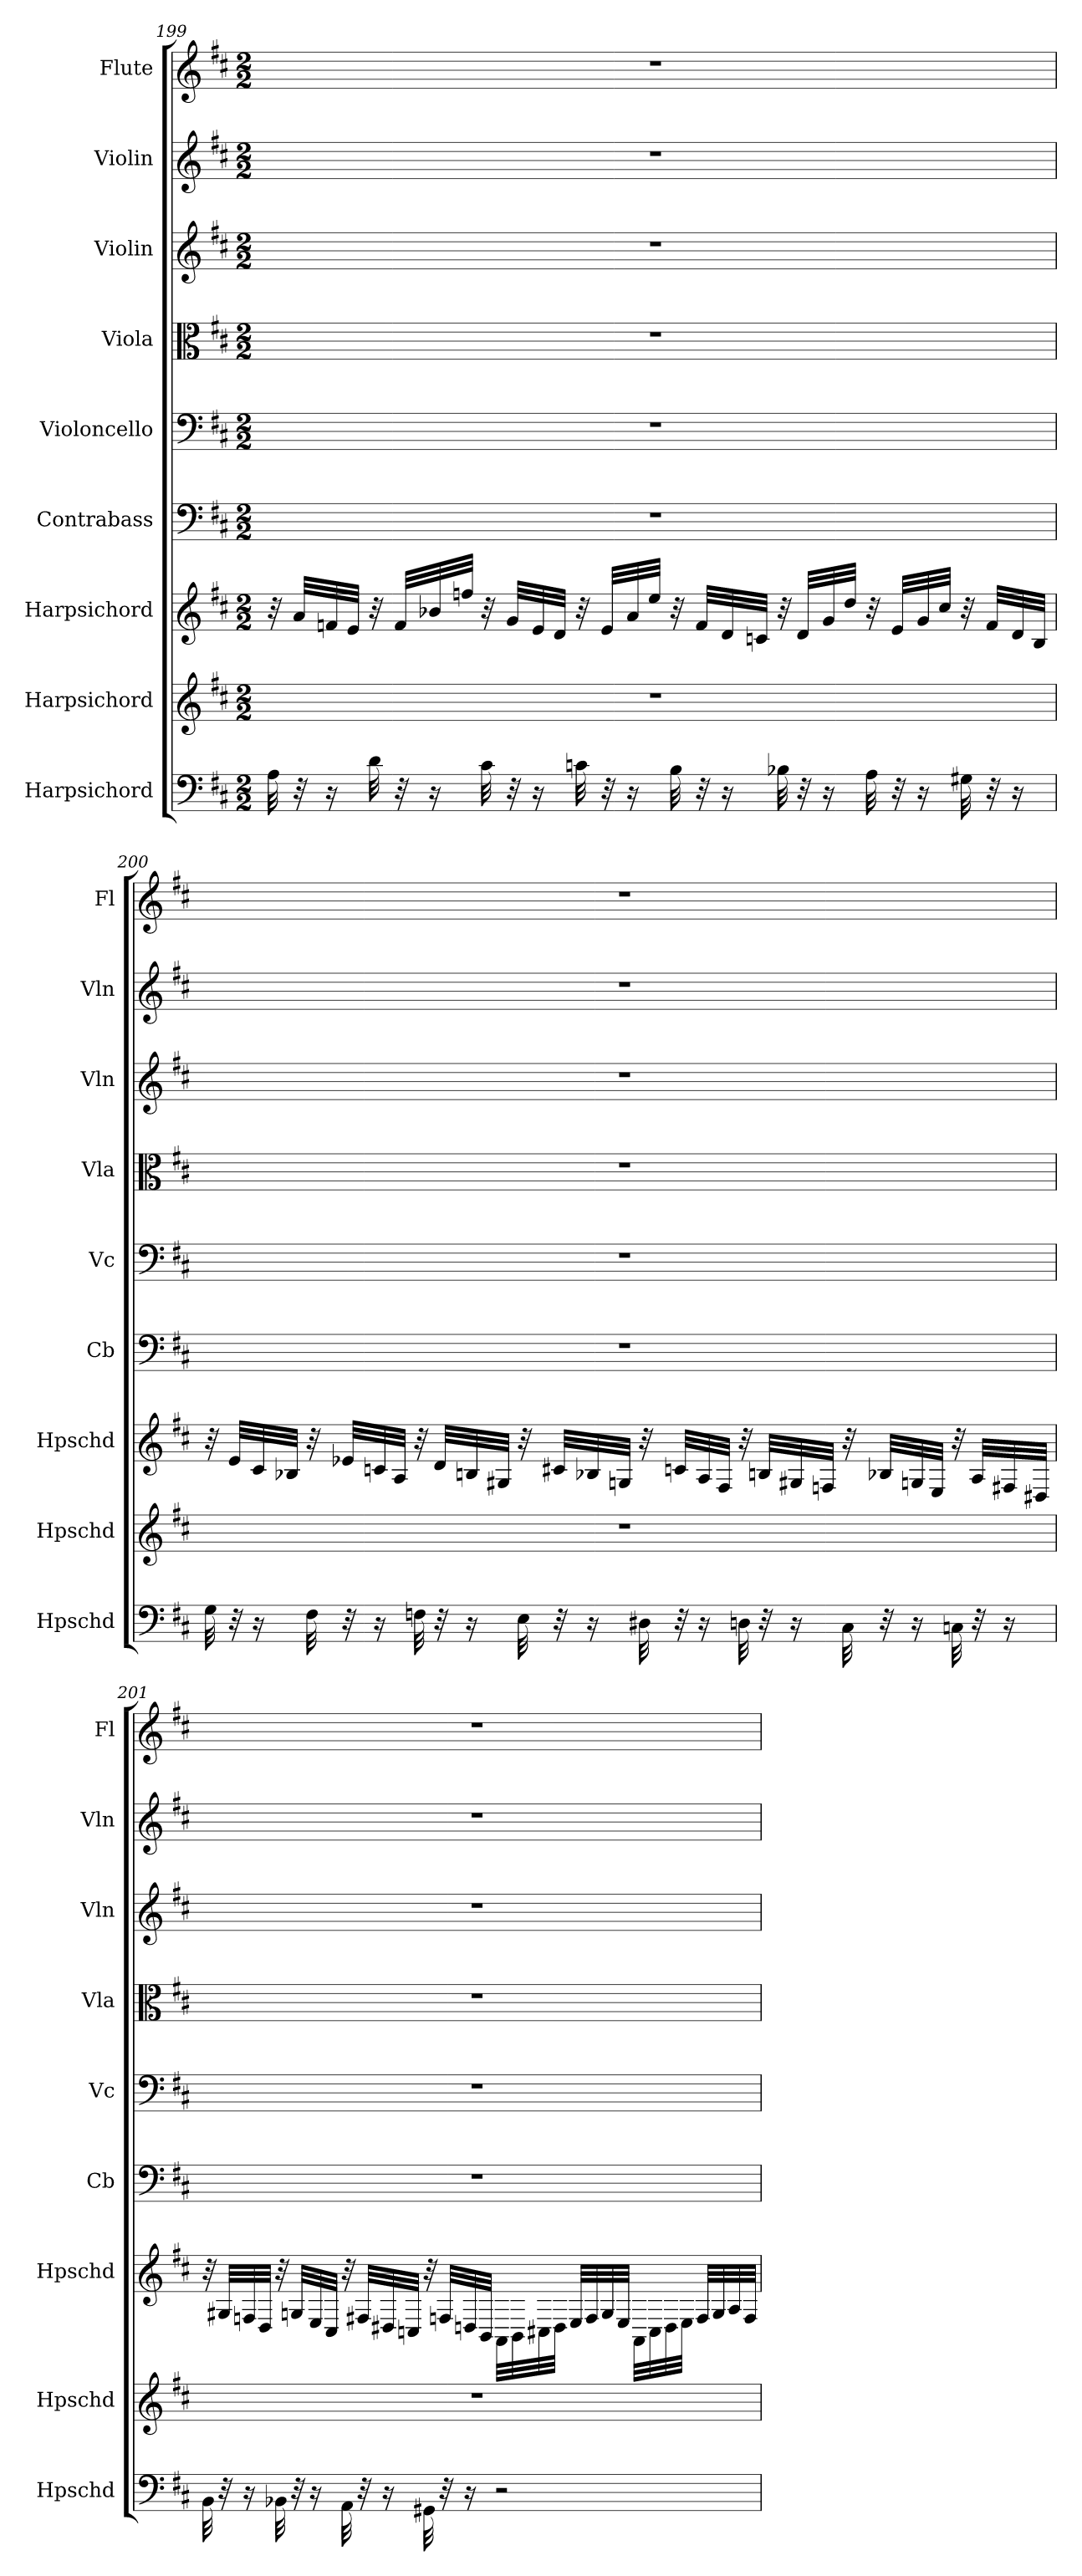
**kern	**kern	**kern	**kern	**kern	**kern	**kern	**kern	**kern
*part9	*part8	*part7	*part6	*part5	*part4	*part3	*part2	*part1
*staff9	*staff8	*staff7	*staff6	*staff5	*staff4	*staff3	*staff2	*staff1
*I"Harpsichord	*I"Harpsichord	*I"Harpsichord	*I"Contrabass	*I"Violoncello	*I"Viola	*I"Violin	*I"Violin	*I"Flute
*I'Hpschd	*I'Hpschd	*I'Hpschd	*I'Cb	*I'Vc	*I'Vla	*I'Vln	*I'Vln	*I'Fl
*clefF4	*clefG2	*clefG2	*clefF4	*clefF4	*clefC3	*clefG2	*clefG2	*clefG2
*	*	*	*ITrd7c12	*	*	*	*	*
*k[f#c#]	*k[f#c#]	*k[f#c#]	*k[f#c#]	*k[f#c#]	*k[f#c#]	*k[f#c#]	*k[f#c#]	*k[f#c#]
*D:	*D:	*D:	*D:	*D:	*D:	*D:	*D:	*D:
*M2/2	*M2/2	*M2/2	*M2/2	*M2/2	*M2/2	*M2/2	*M2/2	*M2/2
=199	=199	=199	=199	=199	=199	=199	=199	=199
32A\	1r	32r	1r	1r	1r	1r	1r	1r
32r	.	32a/LLL	.	.	.	.	.	.
16r	.	32fn/	.	.	.	.	.	.
.	.	32e/JJJ	.	.	.	.	.	.
32d\	.	32r	.	.	.	.	.	.
32r	.	32f/LLL	.	.	.	.	.	.
16r	.	32b-X/	.	.	.	.	.	.
.	.	32ffn/JJJ	.	.	.	.	.	.
32c#\	.	32r	.	.	.	.	.	.
32r	.	32g/LLL	.	.	.	.	.	.
16r	.	32e/	.	.	.	.	.	.
.	.	32d/JJJ	.	.	.	.	.	.
32cn\	.	32r	.	.	.	.	.	.
32r	.	32e/LLL	.	.	.	.	.	.
16r	.	32a/	.	.	.	.	.	.
.	.	32ee/JJJ	.	.	.	.	.	.
32B\	.	32r	.	.	.	.	.	.
32r	.	32f/LLL	.	.	.	.	.	.
16r	.	32d/	.	.	.	.	.	.
.	.	32cn/JJJ	.	.	.	.	.	.
32B-X\	.	32r	.	.	.	.	.	.
32r	.	32d/LLL	.	.	.	.	.	.
16r	.	32g/	.	.	.	.	.	.
.	.	32dd/JJJ	.	.	.	.	.	.
32A\	.	32r	.	.	.	.	.	.
32r	.	32e/LLL	.	.	.	.	.	.
16r	.	32g/	.	.	.	.	.	.
.	.	32cc#/JJJ	.	.	.	.	.	.
32G#X\	.	32r	.	.	.	.	.	.
32r	.	32f/LLL	.	.	.	.	.	.
16r	.	32d/	.	.	.	.	.	.
.	.	32B/JJJ	.	.	.	.	.	.
=200	=200	=200	=200	=200	=200	=200	=200	=200
32G\	1r	32r	1r	1r	1r	1r	1r	1r
32r	.	32e/LLL	.	.	.	.	.	.
16r	.	32c#/	.	.	.	.	.	.
.	.	32B-X/JJJ	.	.	.	.	.	.
32F#\	.	32r	.	.	.	.	.	.
32r	.	32e-X/LLL	.	.	.	.	.	.
16r	.	32cn/	.	.	.	.	.	.
.	.	32A/JJJ	.	.	.	.	.	.
32Fn\	.	32r	.	.	.	.	.	.
32r	.	32d/LLL	.	.	.	.	.	.
16r	.	32Bn/	.	.	.	.	.	.
.	.	32G#X/JJJ	.	.	.	.	.	.
32E\	.	32r	.	.	.	.	.	.
32r	.	32c#X/LLL	.	.	.	.	.	.
16r	.	32B-X/	.	.	.	.	.	.
.	.	32Gn/JJJ	.	.	.	.	.	.
32D#X\	.	32r	.	.	.	.	.	.
32r	.	32cn/LLL	.	.	.	.	.	.
16r	.	32A/	.	.	.	.	.	.
.	.	32F#/JJJ	.	.	.	.	.	.
32Dn\	.	32r	.	.	.	.	.	.
32r	.	32Bn/LLL	.	.	.	.	.	.
16r	.	32G#X/	.	.	.	.	.	.
.	.	32Fn/JJJ	.	.	.	.	.	.
32C#\	.	32r	.	.	.	.	.	.
32r	.	32B-X/LLL	.	.	.	.	.	.
16r	.	32Gn/	.	.	.	.	.	.
.	.	32E/JJJ	.	.	.	.	.	.
32Cn\	.	32r	.	.	.	.	.	.
32r	.	32A/LLL	.	.	.	.	.	.
16r	.	32F#X/	.	.	.	.	.	.
.	.	32D#X/JJJ	.	.	.	.	.	.
=201	=201	=201	=201	=201	=201	=201	=201	=201
32BB\	1r	32r	1r	1r	1r	1r	1r	1r
32r	.	32G#X/LLL	.	.	.	.	.	.
16r	.	32Fn/	.	.	.	.	.	.
.	.	32D/JJJ	.	.	.	.	.	.
32BB-X\	.	32r	.	.	.	.	.	.
32r	.	32Gn/LLL	.	.	.	.	.	.
16r	.	32E/	.	.	.	.	.	.
.	.	32C#/JJJ	.	.	.	.	.	.
32AA\	.	32r	.	.	.	.	.	.
32r	.	32F#X/LLL	.	.	.	.	.	.
16r	.	32D#X/	.	.	.	.	.	.
.	.	32Cn/JJJ	.	.	.	.	.	.
32GG#X\	.	32r	.	.	.	.	.	.
32r	.	32Fn/LLL	.	.	.	.	.	.
16r	.	32Dn/	.	.	.	.	.	.
.	.	32BB/JJJ	.	.	.	.	.	.
2r	.	32AA\LLL	.	.	.	.	.	.
.	.	32BB\	.	.	.	.	.	.
.	.	32C#X\	.	.	.	.	.	.
.	.	32D\JJJ	.	.	.	.	.	.
.	.	32E/LLL	.	.	.	.	.	.
.	.	32F/	.	.	.	.	.	.
.	.	32G/	.	.	.	.	.	.
.	.	32E/JJJ	.	.	.	.	.	.
.	.	32AA\LLL	.	.	.	.	.	.
.	.	32C#\	.	.	.	.	.	.
.	.	32D\	.	.	.	.	.	.
.	.	32E\JJJ	.	.	.	.	.	.
.	.	32F/LLL	.	.	.	.	.	.
.	.	32G/	.	.	.	.	.	.
.	.	32A/	.	.	.	.	.	.
.	.	32F/JJJ	.	.	.	.	.	.
=	=	=	=	=	=	=	=	=
*-	*-	*-	*-	*-	*-	*-	*-	*-
